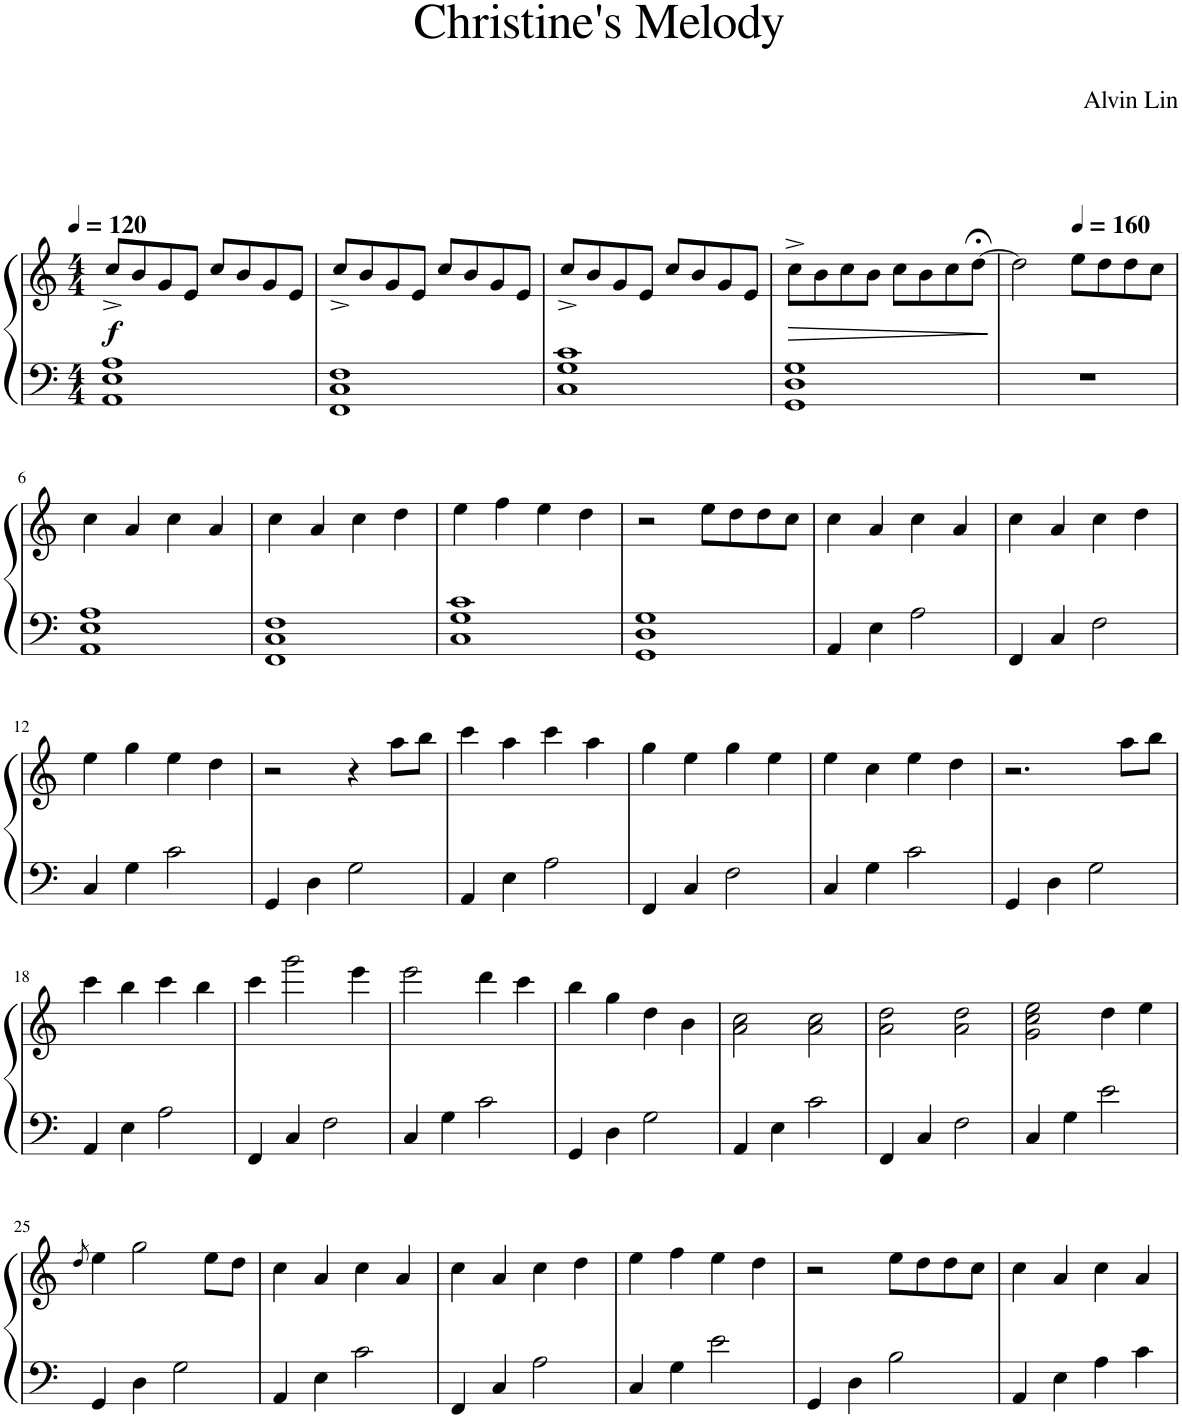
**kern	**kern	**dynam
*part1	*part1	*part1
*staff2	*staff1	*staff1/2
*I"Piano	*	*
*I'Pno.	*	*
*clefF4	*clefG2	*
*k[]	*k[]	*
*M4/4	*M4/4	*
*MM120	*MM120	*
=1	=1	=1
!	!	!LO:DY:b
1AA 1E 1A	8cc^/L	f
.	8b/	.
.	8g/	.
.	8e/J	.
.	8cc/L	.
.	8b/	.
.	8g/	.
.	8e/J	.
=2	=2	=2
1FF 1C 1F	8cc^/L	.
.	8b/	.
.	8g/	.
.	8e/J	.
.	8cc/L	.
.	8b/	.
.	8g/	.
.	8e/J	.
=3	=3	=3
1C 1G 1c	8cc^/L	.
.	8b/	.
.	8g/	.
.	8e/J	.
.	8cc/L	.
.	8b/	.
.	8g/	.
.	8e/J	.
=4	=4	=4
!	!	!LO:HP:b
1GG 1D 1G	8cc^\L	>
.	8b\	.
.	8cc\	.
.	8b\J	.
.	8cc\L	.
.	8b\	.
.	8cc\	.
.	[8dd;<\J	.
.	.	]
=5	=5	=5
1r	2dd\]	.
*	*MM160	*
.	8ee\L	.
.	8dd\	.
.	8dd\	.
.	8cc\J	.
!!LO:LB:g=z
=6	=6	=6
1AA 1E 1A	4cc\	.
.	4a/	.
.	4cc\	.
.	4a/	.
=7	=7	=7
1FF 1C 1F	4cc\	.
.	4a/	.
.	4cc\	.
.	4dd\	.
=8	=8	=8
1C 1G 1c	4ee\	.
.	4ff\	.
.	4ee\	.
.	4dd\	.
=9	=9	=9
1GG 1D 1G	2r	.
.	8ee\L	.
.	8dd\	.
.	8dd\	.
.	8cc\J	.
=10	=10	=10
4AA/	4cc\	.
4E\	4a/	.
2A\	4cc\	.
.	4a/	.
=11	=11	=11
4FF/	4cc\	.
4C/	4a/	.
2F\	4cc\	.
.	4dd\	.
!!LO:LB:g=z
=12	=12	=12
4C/	4ee\	.
4G\	4gg\	.
2c\	4ee\	.
.	4dd\	.
=13	=13	=13
4GG/	2r	.
4D\	.	.
2G\	4r	.
.	8aa\L	.
.	8bb\J	.
=14	=14	=14
4AA/	4ccc\	.
4E\	4aa\	.
2A\	4ccc\	.
.	4aa\	.
=15	=15	=15
4FF/	4gg\	.
4C/	4ee\	.
2F\	4gg\	.
.	4ee\	.
=16	=16	=16
4C/	4ee\	.
4G\	4cc\	.
2c\	4ee\	.
.	4dd\	.
=17	=17	=17
4GG/	2.r	.
4D\	.	.
2G\	.	.
.	8aa\L	.
.	8bb\J	.
!!LO:LB:g=z
=18	=18	=18
4AA/	4ccc\	.
4E\	4bb\	.
2A\	4ccc\	.
.	4bb\	.
=19	=19	=19
4FF/	4ccc\	.
4C/	2ggg\	.
2F\	.	.
.	4eee\	.
=20	=20	=20
4C/	2eee\	.
4G\	.	.
2c\	4ddd\	.
.	4ccc\	.
=21	=21	=21
4GG/	4bb\	.
4D\	4gg\	.
2G\	4dd\	.
.	4b\	.
=22	=22	=22
4AA/	2a\ 2cc\	.
4E\	.	.
2c\	2a\ 2cc\	.
=23	=23	=23
4FF/	2a\ 2dd\	.
4C/	.	.
2F\	2a\ 2dd\	.
=24	=24	=24
4C/	2g\ 2cc\ 2ee\	.
4G\	.	.
2e\	4dd\	.
.	4ee\	.
!!LO:LB:g=z
=25	=25	=25
.	8qdd/	.
4GG/	4ee\	.
4D\	2gg\	.
2G\	.	.
.	8ee\L	.
.	8dd\J	.
=26	=26	=26
4AA/	4cc\	.
4E\	4a/	.
2c\	4cc\	.
.	4a/	.
=27	=27	=27
4FF/	4cc\	.
4C/	4a/	.
2A\	4cc\	.
.	4dd\	.
=28	=28	=28
4C/	4ee\	.
4G\	4ff\	.
2e\	4ee\	.
.	4dd\	.
=29	=29	=29
4GG/	2r	.
4D\	.	.
2B\	8ee\L	.
.	8dd\	.
.	8dd\	.
.	8cc\J	.
=30	=30	=30
4AA/	4cc\	.
4E\	4a/	.
4A\	4cc\	.
4c\	4a/	.
=	=	=
*-	*-	*-
